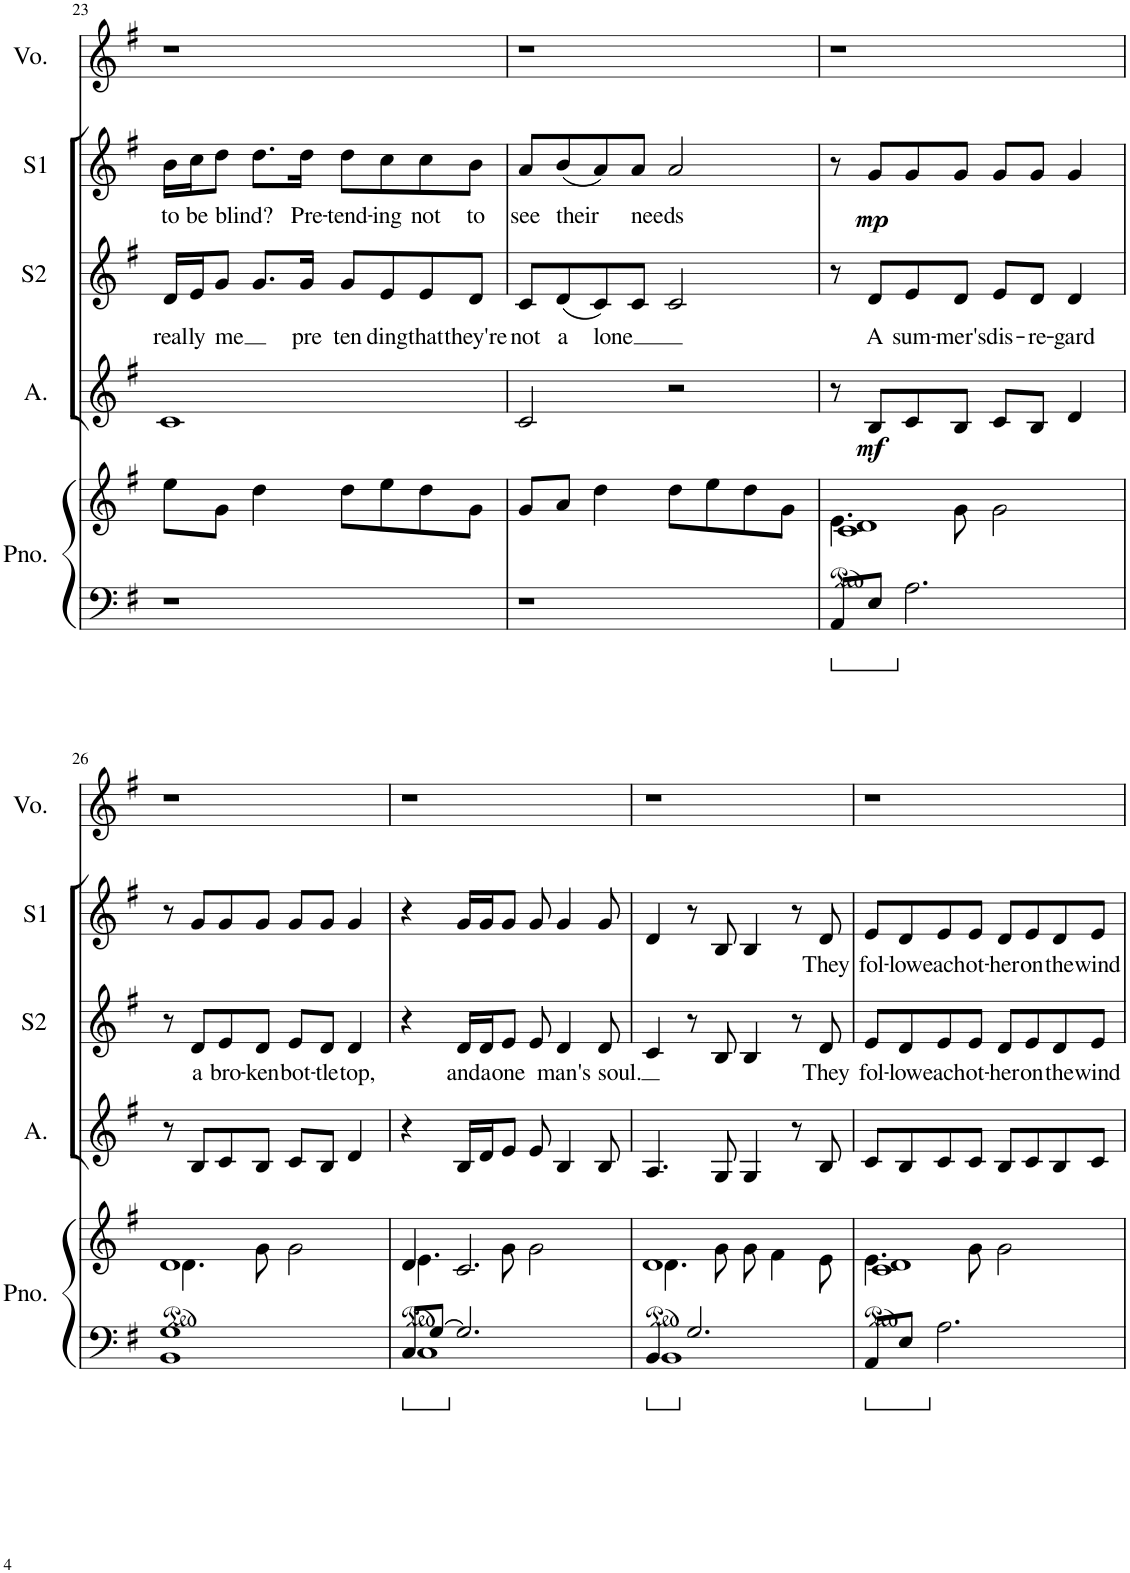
**kern	**kern	**kern	**dynam	**kern	**text	**kern	**text	**dynam	**kern
*part5	*part5	*part4	*part4	*part3	*part3	*part2	*part2	*part2	*part1
*staff6	*staff5	*staff4	*staff4	*staff3	*staff3	*staff2	*staff2	*staff2	*staff1
*I"Piano	*	*I"Alto	*	*I"Soprano 2	*	*I"Soprano 1	*	*	*I"Voice
*I'Pno.	*	*I'A.	*	*I'S2	*	*I'S1	*	*	*I'Vo.
!!LO:PB:g=z
*clefF4	*clefG2	*clefG2	*	*clefG2	*	*clefG2	*	*	*clefG2
*k[f#]	*k[f#]	*k[f#]	*	*k[f#]	*	*k[f#]	*	*	*k[f#]
*G:	*G:	*G:	*	*G:	*	*G:	*	*	*G:
*M4/4	*M4/4	*M4/4	*	*M4/4	*	*M4/4	*	*	*M4/4
=23	=23	=23	=23	=23	=23	=23	=23	=23	=23
!	!	!	!	!	!LO:LY:b	!	!LO:LY:b	!	!
1r	8ee\L	1c	.	16d/LL	real	16b\LL	to	.	1r
!	!	!	!	!	!LO:LY:b	!	!LO:LY:b	!	!
.	.	.	.	16e/J	ly	16cc\J	be	.	.
!	!	!	!	!	!LO:LY:b	!	!LO:LY:b	!	!
.	8g\J	.	.	8g/J	me	8dd\J	blind?	.	.
.	4dd\	.	.	8.g/L	.	8.dd\L	.	.	.
!	!	!	!	!	!LO:LY:b	!	!LO:LY:b	!	!
.	.	.	.	16g/Jk	pre	16dd\Jk	Pre-	.	.
!	!	!	!	!	!LO:LY:b	!	!LO:LY:b	!	!
.	8dd\L	.	.	8g/L	ten	8dd\L	-tend-	.	.
!	!	!	!	!	!LO:LY:b	!	!LO:LY:b	!	!
.	8ee\	.	.	8e/	ding	8cc\	-ing	.	.
!	!	!	!	!	!LO:LY:b	!	!LO:LY:b	!	!
.	8dd\	.	.	8e/	that	8cc\	not	.	.
!	!	!	!	!	!LO:LY:b	!	!LO:LY:b	!	!
.	8g\J	.	.	8d/J	they're	8b\J	to	.	.
=24	=24	=24	=24	=24	=24	=24	=24	=24	=24
!	!	!	!	!	!LO:LY:b	!	!LO:LY:b	!	!
1r	8g/L	2c/	.	8c/L	not	8a/L	see	.	1r
!	!	!	!	!	!LO:LY:b	!	!LO:LY:b	!	!
.	8a/J	.	.	(8d/	a	(8b/	their	.	.
!	!	!	!	!	!LO:LY:b	!	!	!	!
.	4dd\	.	.	8c/)	lone	8a/)	.	.	.
!	!	!	!	!	!	!	!LO:LY:b	!	!
.	.	.	.	8c/J	.	8a/J	needs	.	.
.	8dd\L	2r	.	2c/	.	2a/	.	.	.
.	8ee\	.	.	.	.	.	.	.	.
.	8dd\	.	.	.	.	.	.	.	.
.	8g\J	.	.	.	.	.	.	.	.
=25	=25	=25	=25	=25	=25	=25	=25	=25	=25
*	*^	*	*	*	*	*	*	*	*
8AA/L	1c 1d	4.e\	8r	.	8r	.	8r	.	.	1r
!	!	!	!	!LO:DY:b	!	!LO:LY:b	!	!	!LO:DY:b	!
8E/J	.	.	8B/L	mf	8d/L	A	8g/L	.	mp	.
!	!	!	!	!	!	!LO:LY:b	!	!	!	!
2.A\	.	.	8c/	.	8e/	sum-	8g/	.	.	.
!	!	!	!	!	!	!LO:LY:b	!	!	!	!
.	.	8g\	8B/J	.	8d/J	-mer's	8g/J	.	.	.
!	!	!	!	!	!	!LO:LY:b	!	!	!	!
.	.	2g\	8c/L	.	8e/L	dis-	8g/L	.	.	.
!	!	!	!	!	!	!LO:LY:b	!	!	!	!
.	.	.	8B/J	.	8d/J	-re-	8g/J	.	.	.
!	!	!	!	!	!	!LO:LY:b	!	!	!	!
.	.	.	4d/	.	4d/	-gard	4g/	.	.	.
!!LO:LB:g=z
=26	=26	=26	=26	=26	=26	=26	=26	=26	=26	=26
1BB 1G	1d	4.d\	8r	.	8r	.	8r	.	.	1r
!	!	!	!	!	!	!LO:LY:b	!	!	!	!
.	.	.	8B/L	.	8d/L	a	8g/L	.	.	.
!	!	!	!	!	!	!LO:LY:b	!	!	!	!
.	.	.	8c/	.	8e/	bro-	8g/	.	.	.
!	!	!	!	!	!	!LO:LY:b	!	!	!	!
.	.	8g\	8B/J	.	8d/J	-ken	8g/J	.	.	.
!	!	!	!	!	!	!LO:LY:b	!	!	!	!
.	.	2g\	8c/L	.	8e/L	bot-	8g/L	.	.	.
!	!	!	!	!	!	!LO:LY:b	!	!	!	!
.	.	.	8B/J	.	8d/J	-tle	8g/J	.	.	.
!	!	!	!	!	!	!LO:LY:b	!	!	!	!
.	.	.	4d/	.	4d/	top,	4g/	.	.	.
=27	=27	=27	=27	=27	=27	=27	=27	=27	=27	=27
*^	*	*	*	*	*	*	*	*	*	*
8C/L	1C	4d/	4.e\	4r	.	4r	.	4r	.	.	1r
[8G/J	.	.	.	.	.	.	.	.	.	.	.
!	!	!	!	!	!	!	!LO:LY:b	!	!	!	!
2.G/]	.	2.c/	.	16B/LL	.	16d/LL	and	16g/LL	.	.	.
!	!	!	!	!	!	!	!LO:LY:b	!	!	!	!
.	.	.	.	16d/J	.	16d/J	a	16g/J	.	.	.
!	!	!	!	!	!	!	!LO:LY:b	!	!	!	!
.	.	.	8g\	8e/J	.	8e/J	one	8g/J	.	.	.
.	.	.	2g\	8e/	.	8e/	.	8g/	.	.	.
!	!	!	!	!	!	!	!LO:LY:b	!	!	!	!
.	.	.	.	4B/	.	4d/	man's	4g/	.	.	.
!	!	!	!	!	!	!	!LO:LY:b	!	!	!	!
.	.	.	.	8B/	.	8d/	soul.	8g/	.	.	.
=28	=28	=28	=28	=28	=28	=28	=28	=28	=28	=28	=28
4BB/	1BB	1d	4.d\	4.A/	.	4c/	.	4d/	.	.	1r
2.G/	.	.	.	.	.	8r	.	8r	.	.	.
.	.	.	8g\	8G/	.	8B/	.	8B/	.	.	.
.	.	.	8g\	4G/	.	4B/	.	4B/	.	.	.
.	.	.	4f#\	.	.	.	.	.	.	.	.
.	.	.	.	8r	.	8r	.	8r	.	.	.
!	!	!	!	!	!	!	!LO:LY:b	!	!LO:LY:b	!	!
.	.	.	8e\	8B/	.	8d/	They	8d/	They	.	.
*v	*v	*	*	*	*	*	*	*	*	*	*
=29	=29	=29	=29	=29	=29	=29	=29	=29	=29	=29
!	!	!	!	!	!	!LO:LY:b	!	!LO:LY:b	!	!
8AA/L	1c 1d	4.e\	8c/L	.	8e/L	fol-	8e/L	fol-	.	1r
!	!	!	!	!	!	!LO:LY:b	!	!LO:LY:b	!	!
8E/J	.	.	8B/	.	8d/	-low	8d/	-low	.	.
!	!	!	!	!	!	!LO:LY:b	!	!LO:LY:b	!	!
2.A\	.	.	8c/	.	8e/	each	8e/	each	.	.
!	!	!	!	!	!	!LO:LY:b	!	!LO:LY:b	!	!
.	.	8g\	8c/J	.	8e/J	ot-	8e/J	ot-	.	.
!	!	!	!	!	!	!LO:LY:b	!	!LO:LY:b	!	!
.	.	2g\	8B/L	.	8d/L	-her	8d/L	-her	.	.
!	!	!	!	!	!	!LO:LY:b	!	!LO:LY:b	!	!
.	.	.	8c/	.	8e/	on	8e/	on	.	.
!	!	!	!	!	!	!LO:LY:b	!	!LO:LY:b	!	!
.	.	.	8B/	.	8d/	the	8d/	the	.	.
!	!	!	!	!	!	!LO:LY:b	!	!LO:LY:b	!	!
.	.	.	8c/J	.	8e/J	wind	8e/J	wind	.	.
*	*v	*v	*	*	*	*	*	*	*	*
=	=	=	=	=	=	=	=	=	=
*-	*-	*-	*-	*-	*-	*-	*-	*-	*-
